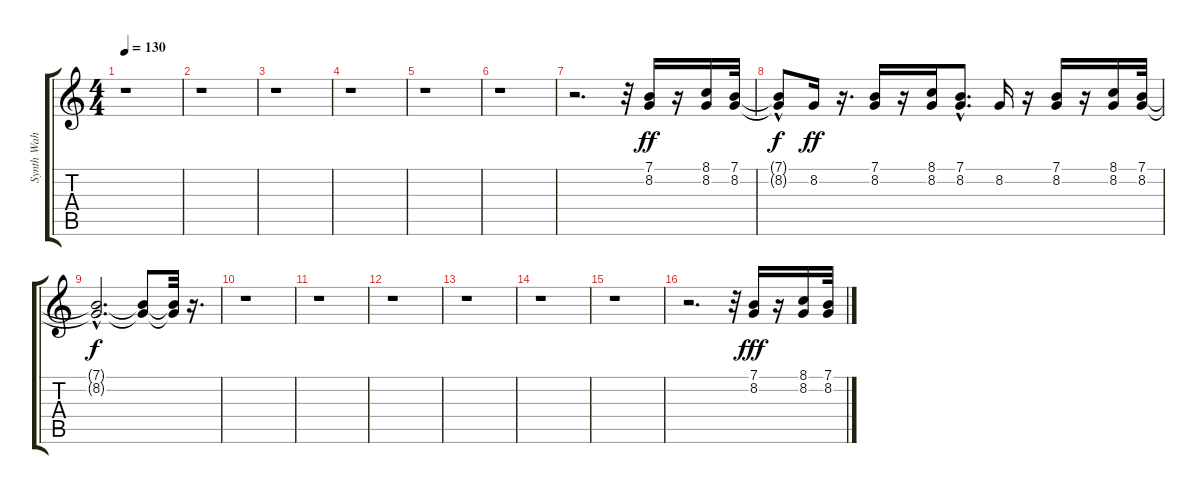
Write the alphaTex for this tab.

\track ("Synth Wah :D" "Synth Wah ") {instrument synthbrass2}
\staff {score tabs}
\tuning (E4 B3 G3 D3 A2 E2) {hide}
\ts (4 4)
\tempo 130
\clef g2
\ks c
r.1{dy f} |
r.1 |
r.1 |
r.1 |
r.1 |
r.1 |
r.2{d} r.32 (7.1 8.2).16{dy ff} r.16 (8.1 8.2).16 (7.1 8.2).32 |
(7.1{hac t} 8.2{t}).8{dy f} 8.2.16{dy ff} r.16{d} (7.1 8.2).16 r.16 (8.1 8.2).16 (7.1 8.2{hac}).8{d} 8.2.16 r.16 (7.1 8.2).16 r.16 (8.1 8.2).16 (7.1 8.2).32 |
(7.1{hac t} 8.2{hac t}).2{d dy f} (7.1{t} 8.2{t}).8 (7.1{t} 8.2{t}).32 r.16{d} |
r.1 |
r.1 |
r.1 |
r.1 |
r.1 |
r.1 |
r.2{d} r.32 (7.1 8.2).16{dy fff} r.16 (8.1 8.2).16 (7.1 8.2).32
